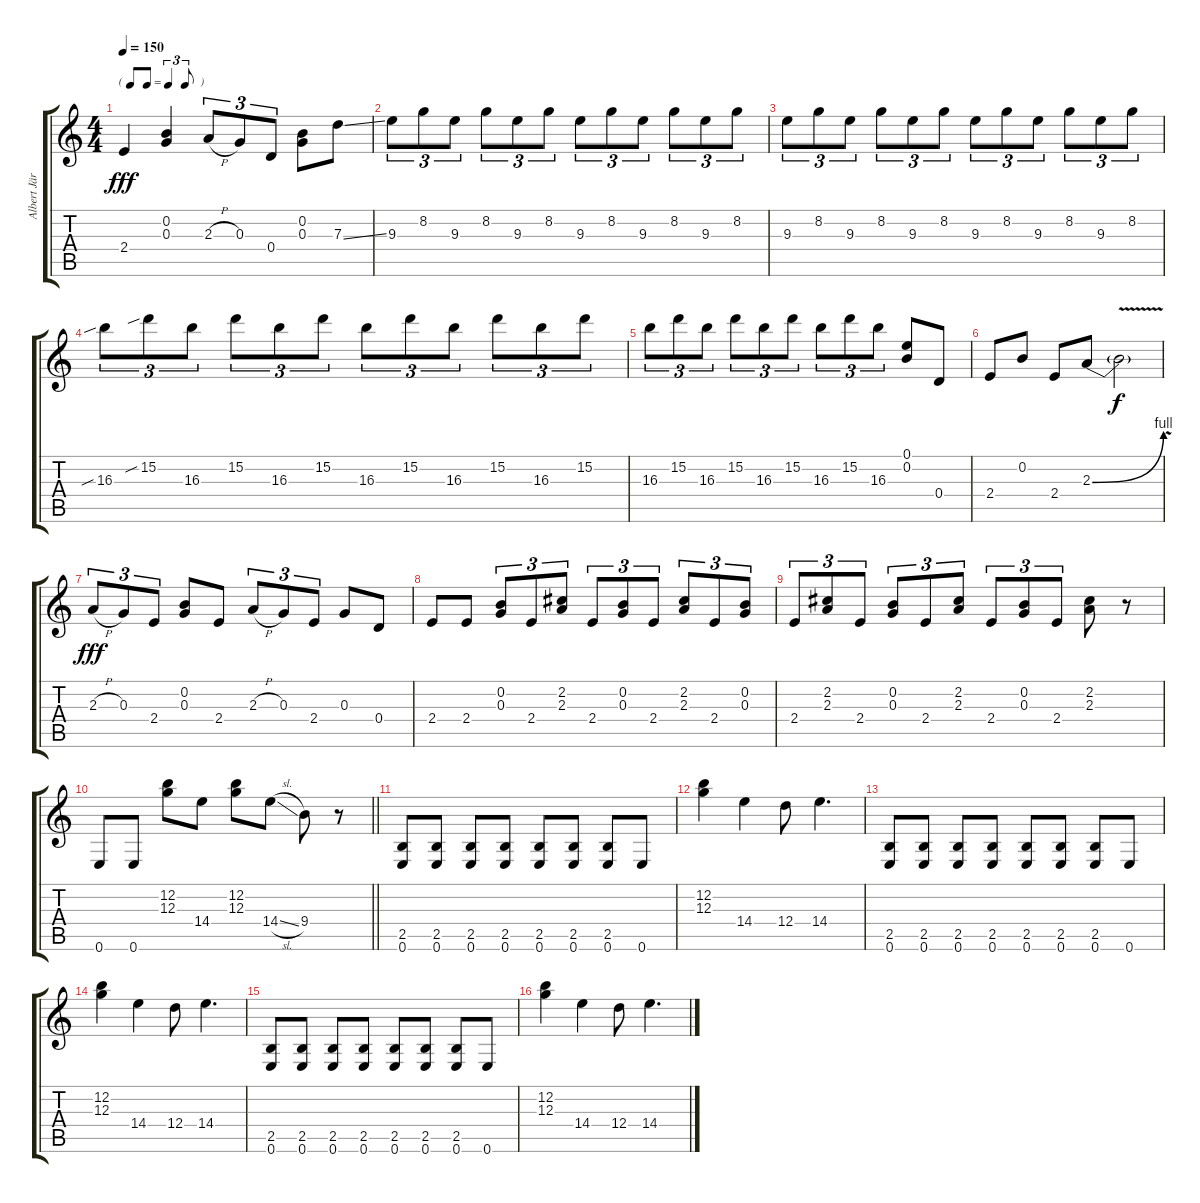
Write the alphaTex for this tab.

\track ("Albert Järvinen" "Albert Jär") {instrument overdrivenguitar}
\staff {score tabs}
\tuning (E4 B3 G3 D3 A2 E2) {hide}
\ts (4 4)
\tf triplet8th
\tempo 150
\clef g2
\ks c
2.4.4{dy fff} (0.2 0.3).4 2.3{h}.8{tu (3 2)} 0.3.8{tu (3 2)} 0.4.8{tu (3 2)} (0.2 0.3).8 7.3{ss}.8 |
9.3.8{tu (3 2)} 8.2.8{tu (3 2)} 9.3.8{tu (3 2)} 8.2.8{tu (3 2)} 9.3.8{tu (3 2)} 8.2.8{tu (3 2)} 9.3.8{tu (3 2)} 8.2.8{tu (3 2)} 9.3.8{tu (3 2)} 8.2.8{tu (3 2)} 9.3.8{tu (3 2)} 8.2.8{tu (3 2)} |
9.3.8{tu (3 2)} 8.2.8{tu (3 2)} 9.3.8{tu (3 2)} 8.2.8{tu (3 2)} 9.3.8{tu (3 2)} 8.2.8{tu (3 2)} 9.3.8{tu (3 2)} 8.2.8{tu (3 2)} 9.3.8{tu (3 2)} 8.2.8{tu (3 2)} 9.3.8{tu (3 2)} 8.2.8{tu (3 2)} |
16.3{sib}.8{tu (3 2)} 15.2{sib}.8{tu (3 2)} 16.3.8{tu (3 2)} 15.2.8{tu (3 2)} 16.3.8{tu (3 2)} 15.2.8{tu (3 2)} 16.3.8{tu (3 2)} 15.2.8{tu (3 2)} 16.3.8{tu (3 2)} 15.2.8{tu (3 2)} 16.3.8{tu (3 2)} 15.2.8{tu (3 2)} |
16.3.8{tu (3 2)} 15.2.8{tu (3 2)} 16.3.8{tu (3 2)} 15.2.8{tu (3 2)} 16.3.8{tu (3 2)} 15.2.8{tu (3 2)} 16.3.8{tu (3 2)} 15.2.8{tu (3 2)} 16.3.8{tu (3 2)} (0.1 0.2).8 0.4.8 |
2.4.8 0.2.8 2.4.8 2.3{be (bend 0 0 60 4)}.8 2.3{v t}.2{dy f} |
2.3{h}.8{tu (3 2) dy fff} 0.3.8{tu (3 2)} 2.4.8{tu (3 2)} (0.2 0.3).8 2.4.8 2.3{h}.8{tu (3 2)} 0.3.8{tu (3 2)} 2.4.8{tu (3 2)} 0.3.8 0.4.8 |
2.4.8 2.4.8 (0.2 0.3).8{tu (3 2)} 2.4.8{tu (3 2)} (2.2 2.3).8{tu (3 2)} 2.4.8{tu (3 2)} (0.2 0.3).8{tu (3 2)} 2.4.8{tu (3 2)} (2.2 2.3).8{tu (3 2)} 2.4.8{tu (3 2)} (0.2 0.3).8{tu (3 2)} |
2.4.8{tu (3 2)} (2.2 2.3).8{tu (3 2)} 2.4.8{tu (3 2)} (0.2 0.3).8{tu (3 2)} 2.4.8{tu (3 2)} (2.2 2.3).8{tu (3 2)} 2.4.8{tu (3 2)} (0.2 0.3).8{tu (3 2)} 2.4.8{tu (3 2)} (2.2 2.3).8 r.8 |
\barLineRight lightlight
0.6.8 0.6.8 (12.2 12.3).8 14.4.8 (12.2 12.3).8 14.4{sl}.8 9.4.8 r.8 |
(2.5 0.6).8 (2.5 0.6).8 (2.5 0.6).8 (2.5 0.6).8 (2.5 0.6).8 (2.5 0.6).8 (2.5 0.6).8 0.6.8 |
(12.2 12.3).4 14.4.4 12.4.8 14.4.4{d} |
(2.5 0.6).8 (2.5 0.6).8 (2.5 0.6).8 (2.5 0.6).8 (2.5 0.6).8 (2.5 0.6).8 (2.5 0.6).8 0.6.8 |
(12.2 12.3).4 14.4.4 12.4.8 14.4.4{d} |
(2.5 0.6).8 (2.5 0.6).8 (2.5 0.6).8 (2.5 0.6).8 (2.5 0.6).8 (2.5 0.6).8 (2.5 0.6).8 0.6.8 |
(12.2 12.3).4 14.4.4 12.4.8 14.4.4{d}
